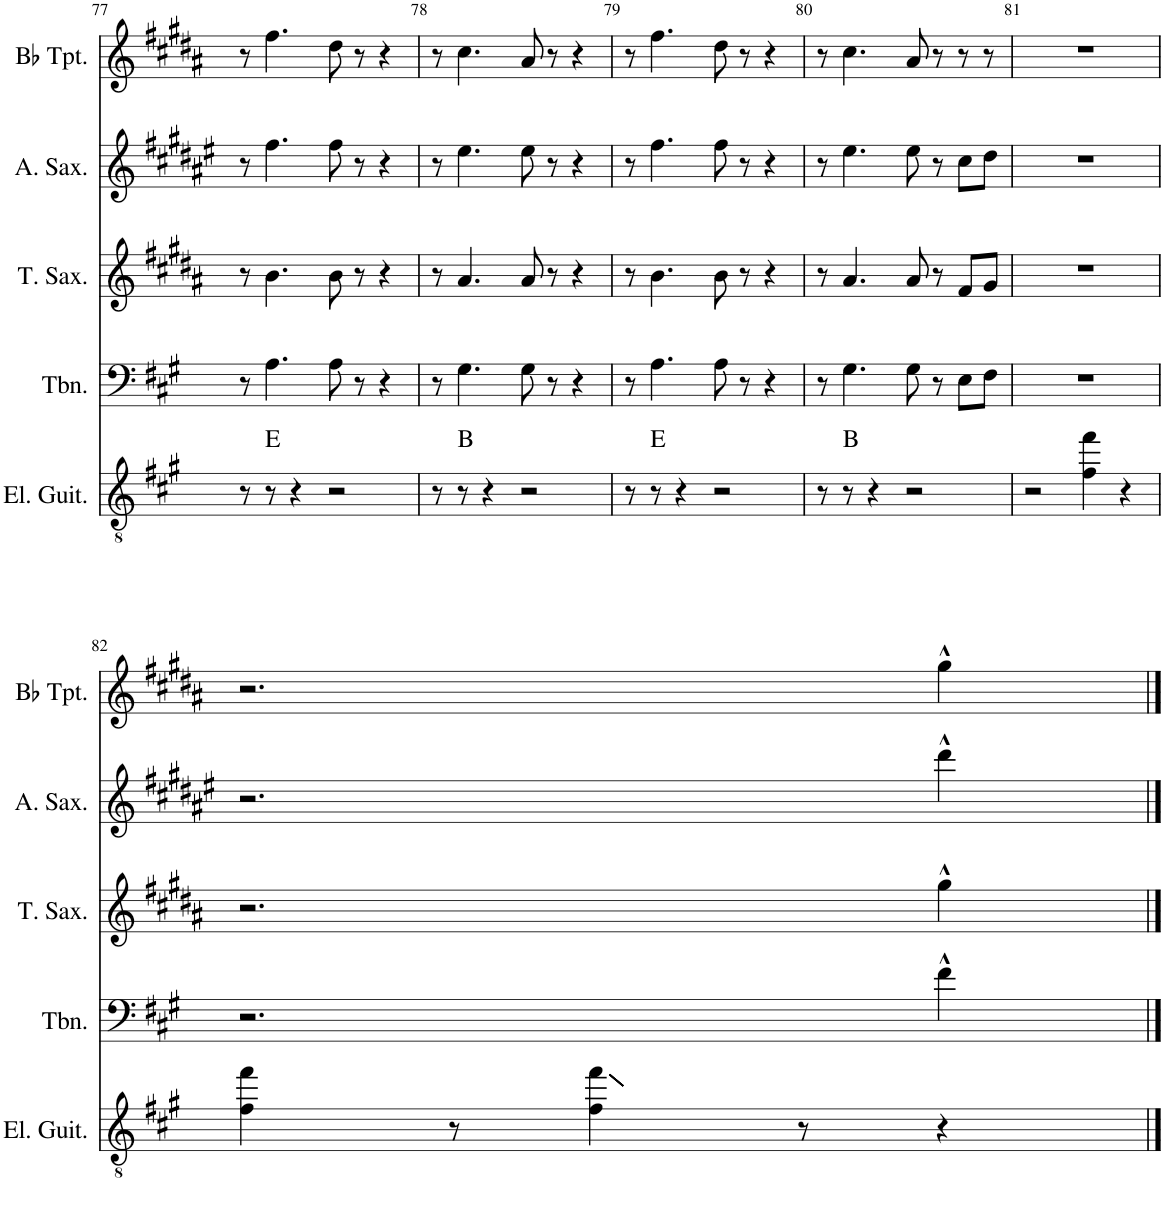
**kern	**harte	**kern	**kern	**kern	**kern
*part5	*part5	*part4	*part3	*part2	*part1
*staff5	*	*staff4	*staff3	*staff2	*staff1
*I"Electric Guitar	*	*I"Trombone	*I"Tenor Saxophone	*I"Alto Saxophone	*I"Bb Trumpet
*I'El. Guit.	*	*I'Tbn.	*I'T. Sax.	*I'A. Sax.	*I'Bb Tpt.
!!LO:PB:g=z
*clefGv2	*	*clefF4	*clefG2	*clefG2	*clefG2
*	*	*	*Trd8c14	*Trd5c9	*Trd1c2
*k[f#c#g#]	*	*k[f#c#g#]	*k[f#c#g#d#a#]	*k[f#c#g#d#a#e#]	*k[f#c#g#d#a#]
*M4/4	*	*M4/4	*M4/4	*M4/4	*M4/4
=77	=77	=77	=77	=77	=77
8r	.	8r	8r	8r	8r
8r	E:maj	4.A\	4.b\	4.ff#\	4.ff#\
4r	.	.	.	.	.
2r	.	8A\	8b\	8ff#\	8dd#\
.	.	8r	8r	8r	8r
.	.	4r	4r	4r	4r
=78	=78	=78	=78	=78	=78
8r	.	8r	8r	8r	8r
8r	B:maj	4.G#\	4.a#/	4.ee#\	4.cc#\
4r	.	.	.	.	.
2r	.	8G#\	8a#/	8ee#\	8a#/
.	.	8r	8r	8r	8r
.	.	4r	4r	4r	4r
=79	=79	=79	=79	=79	=79
8r	.	8r	8r	8r	8r
8r	E:maj	4.A\	4.b\	4.ff#\	4.ff#\
4r	.	.	.	.	.
2r	.	8A\	8b\	8ff#\	8dd#\
.	.	8r	8r	8r	8r
.	.	4r	4r	4r	4r
=80	=80	=80	=80	=80	=80
8r	.	8r	8r	8r	8r
8r	B:maj	4.G#\	4.a#/	4.ee#\	4.cc#\
4r	.	.	.	.	.
2r	.	8G#\	8a#/	8ee#\	8a#/
.	.	8r	8r	8r	8r
.	.	8E\L	8f#/L	8cc#\L	8r
.	.	8F#\J	8g#/J	8dd#\J	8r
=81	=81	=81	=81	=81	=81
2r	.	1r	1r	1r	1r
4f#\ 4ff#\	.	.	.	.	.
4r	.	.	.	.	.
!!LO:LB:g=z
=82	=82	=82	=82	=82	=82
4f#\ 4ff#\	.	2.r	2.r	2.r	2.r
8r	.	.	.	.	.
4f#\ 4ff#\	.	.	.	.	.
8r	.	.	.	.	.
4r	.	4f#^^\	4gg#^^\	4ddd#^^\	4gg#^^\
==	==	==	==	==	==
*-	*-	*-	*-	*-	*-
